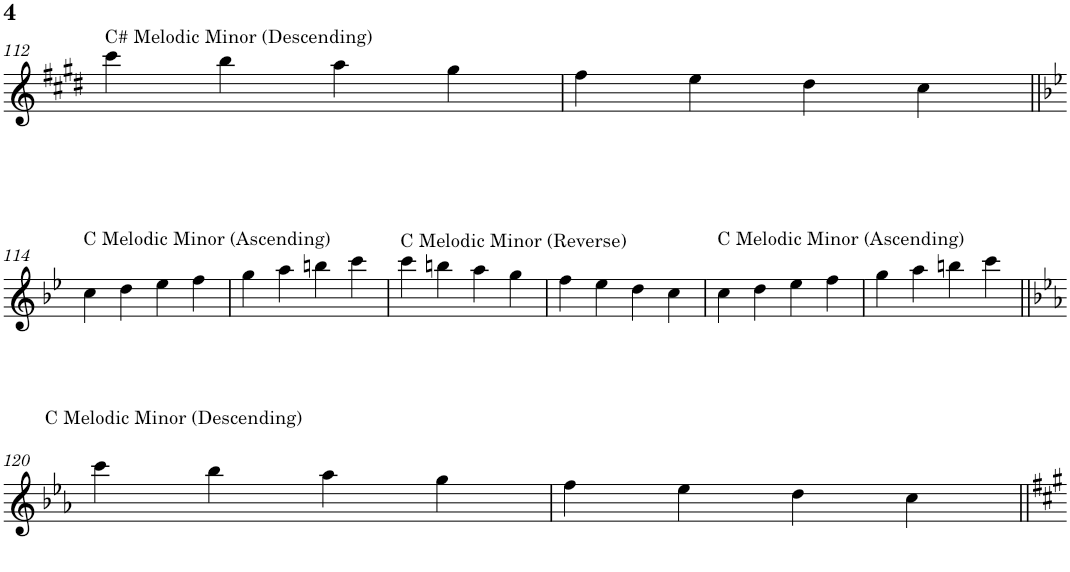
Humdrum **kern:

**kern
*part1
*staff1
*I"Alto Saxophone
*I'A. Sax.
!!LO:PB:g=z
*clefG2
*Trd5c9
*k[f#c#g#d#]
*M4/4
=112
!LO:TX:a:t=C# Melodic Minor (Descending)
4ccc#\
4bb\
4aa\
4gg#\
=113
4ff#\
4ee\
4dd#\
4cc#\
!!LO:LB:g=z
=114||
*k[b-e-]
!LO:TX:a:t=C Melodic Minor (Ascending)
4cc\
4dd\
4ee-\
4ff\
=115
4gg\
4aa\
4bbn\
4ccc\
=116
!LO:TX:a:t=C Melodic Minor (Reverse)
4ccc\
4bbn\
4aa\
4gg\
=117
4ff\
4ee-\
4dd\
4cc\
=118
!LO:TX:a:t=C Melodic Minor (Ascending)
4cc\
4dd\
4ee-\
4ff\
=119
4gg\
4aa\
4bbn\
4ccc\
!!LO:LB:g=z
=120||
*k[b-e-a-]
!LO:TX:a:t=C Melodic Minor (Descending)
4ccc\
4bb-\
4aa-\
4gg\
=121
4ff\
4ee-\
4dd\
4cc\
=||
*-
